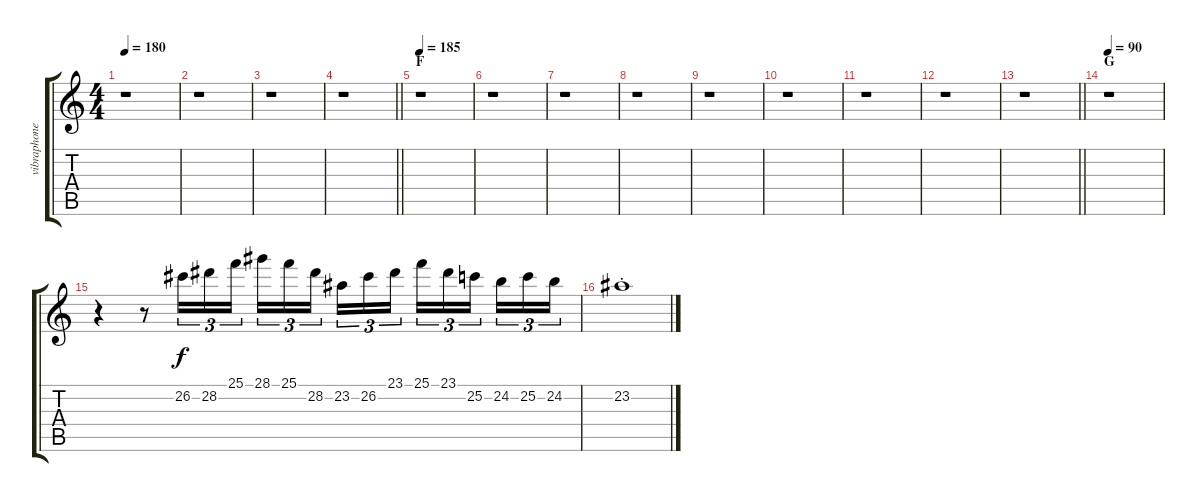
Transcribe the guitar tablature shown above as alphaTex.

\track ("vibraphone " "vibraphone") {instrument vibraphone}
\staff {score tabs}
\tuning (E4 B3 G3 D3 A2 E2) {hide}
\ts (4 4)
\tempo 180
\clef g2
\ks c
r.1{dy f} |
r.1 |
r.1 |
\barLineRight lightlight
r.1 |
\section ("" "F")
\tempo 185
r.1 |
r.1 |
r.1 |
r.1 |
r.1 |
r.1 |
r.1 |
r.1 |
\barLineRight lightlight
r.1 |
\section ("" "G")
\tempo 90
r.1{volume 5 balance 16 instrument vibraphone} |
r.4 r.8 26.2.16{tu (3 2)} 28.2.16{tu (3 2)} 25.1.16{tu (3 2)} 28.1.16{tu (3 2)} 25.1.16{tu (3 2)} 28.2.16{tu (3 2)} 23.2.16{tu (3 2)} 26.2.16{tu (3 2)} 23.1.16{tu (3 2)} 25.1.16{tu (3 2)} 23.1.16{tu (3 2)} 25.2.16{tu (3 2)} 24.2.16{tu (3 2)} 25.2.16{tu (3 2)} 24.2.16{tu (3 2)} |
23.2{st}.1
